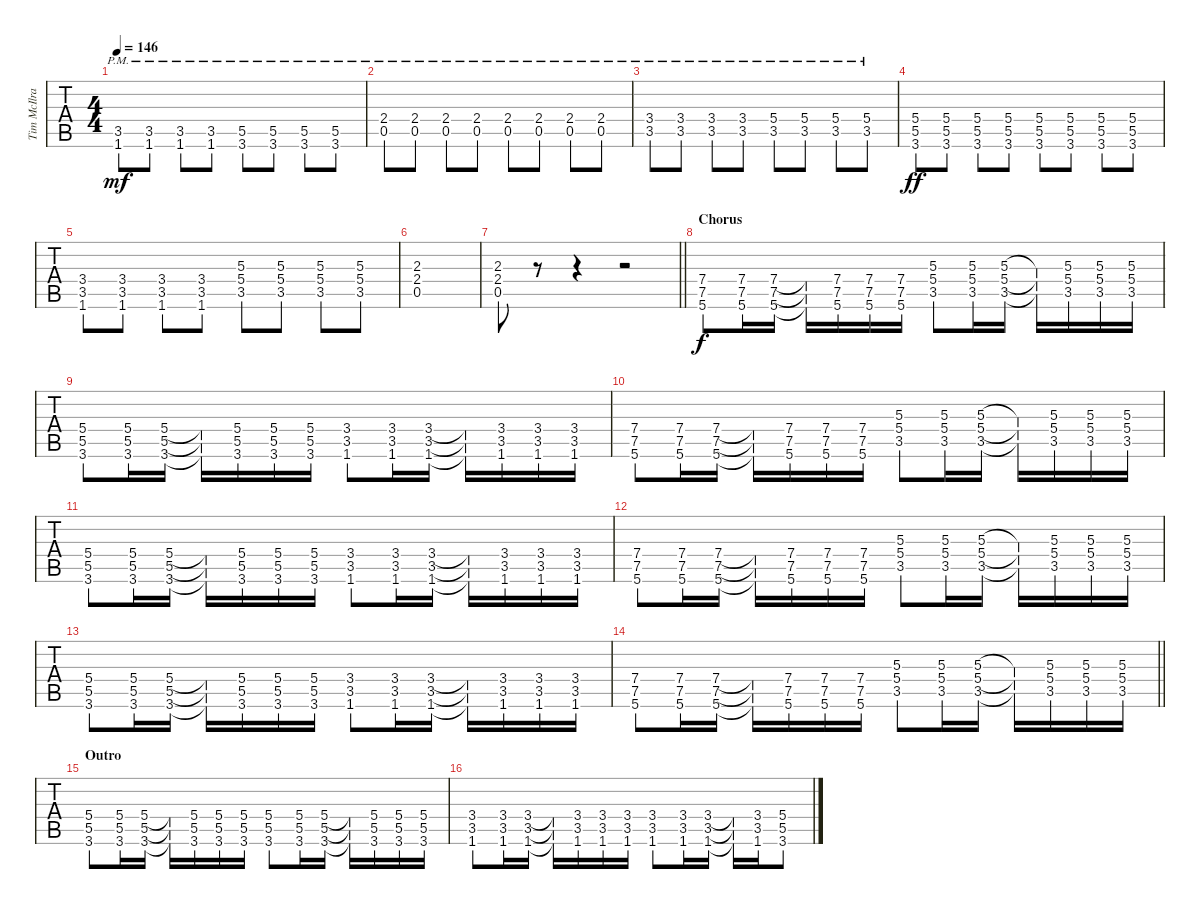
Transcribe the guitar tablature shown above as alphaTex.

\track ("Tim McIlrath - Guitar One" "Tim McIlra") {instrument distortionguitar}
\staff {tabs}
\tuning (Eb4 Bb3 Gb3 Db3 Ab2 Eb2) {hide}
\ts (4 4)
\tempo 146
\clef g2
\ks c
(3.5{pm} 1.6{pm}).8{dy mf} (3.5{pm} 1.6{pm}).8 (3.5{pm} 1.6{pm}).8 (3.5{pm} 1.6{pm}).8 (5.5{pm} 3.6{pm}).8 (5.5{pm} 3.6{pm}).8 (5.5{pm} 3.6{pm}).8 (5.5{pm} 3.6{pm}).8 |
(2.4{pm} 0.5{pm}).8 (2.4{pm} 0.5{pm}).8 (2.4{pm} 0.5{pm}).8 (2.4{pm} 0.5{pm}).8 (2.4{pm} 0.5{pm}).8 (2.4{pm} 0.5{pm}).8 (2.4{pm} 0.5{pm}).8 (2.4{pm} 0.5{pm}).8 |
(3.4{pm} 3.5{pm}).8 (3.4{pm} 3.5{pm}).8 (3.4{pm} 3.5{pm}).8 (3.4{pm} 3.5{pm}).8 (5.4{pm} 3.5{pm}).8 (5.4{pm} 3.5{pm}).8 (5.4{pm} 3.5{pm}).8 (5.4{pm} 3.5{pm}).8 |
(5.4 5.5 3.6).8{dy ff} (5.4 5.5 3.6).8 (5.4 5.5 3.6).8 (5.4 5.5 3.6).8 (5.4 5.5 3.6).8 (5.4 5.5 3.6).8 (5.4 5.5 3.6).8 (5.4 5.5 3.6).8 |
(3.4 3.5 1.6).8 (3.4 3.5 1.6).8 (3.4 3.5 1.6).8 (3.4 3.5 1.6).8 (5.3 5.4 3.5).8 (5.3 5.4 3.5).8 (5.3 5.4 3.5).8 (5.3 5.4 3.5).8 |
(2.3 2.4 0.5).1 |
\barLineRight lightlight
(2.3 2.4 0.5).8 r.8 r.4 r.2 |
\section ("" "Chorus")
(7.4 7.5 5.6).8{dy f} (7.4 7.5 5.6).16 (7.4 7.5 5.6).16 (7.4{t} 7.5{t} 5.6{t}).16 (7.4 7.5 5.6).16 (7.4 7.5 5.6).16 (7.4 7.5 5.6).16 (5.3 5.4 3.5).8 (5.3 5.4 3.5).16 (5.3 5.4 3.5).16 (5.3{t} 5.4{t} 3.5{t}).16 (5.3 5.4 3.5).16 (5.3 5.4 3.5).16 (5.3 5.4 3.5).16 |
(5.4 5.5 3.6).8 (5.4 5.5 3.6).16 (5.4 5.5 3.6).16 (5.4{t} 5.5{t} 3.6{t}).16 (5.4 5.5 3.6).16 (5.4 5.5 3.6).16 (5.4 5.5 3.6).16 (3.4 3.5 1.6).8 (3.4 3.5 1.6).16 (3.4 3.5 1.6).16 (3.4{t} 3.5{t} 1.6{t}).16 (3.4 3.5 1.6).16 (3.4 3.5 1.6).16 (3.4 3.5 1.6).16 |
(7.4 7.5 5.6).8 (7.4 7.5 5.6).16 (7.4 7.5 5.6).16 (7.4{t} 7.5{t} 5.6{t}).16 (7.4 7.5 5.6).16 (7.4 7.5 5.6).16 (7.4 7.5 5.6).16 (5.3 5.4 3.5).8 (5.3 5.4 3.5).16 (5.3 5.4 3.5).16 (5.3{t} 5.4{t} 3.5{t}).16 (5.3 5.4 3.5).16 (5.3 5.4 3.5).16 (5.3 5.4 3.5).16 |
(5.4 5.5 3.6).8 (5.4 5.5 3.6).16 (5.4 5.5 3.6).16 (5.4{t} 5.5{t} 3.6{t}).16 (5.4 5.5 3.6).16 (5.4 5.5 3.6).16 (5.4 5.5 3.6).16 (3.4 3.5 1.6).8 (3.4 3.5 1.6).16 (3.4 3.5 1.6).16 (3.4{t} 3.5{t} 1.6{t}).16 (3.4 3.5 1.6).16 (3.4 3.5 1.6).16 (3.4 3.5 1.6).16 |
(7.4 7.5 5.6).8 (7.4 7.5 5.6).16 (7.4 7.5 5.6).16 (7.4{t} 7.5{t} 5.6{t}).16 (7.4 7.5 5.6).16 (7.4 7.5 5.6).16 (7.4 7.5 5.6).16 (5.3 5.4 3.5).8 (5.3 5.4 3.5).16 (5.3 5.4 3.5).16 (5.3{t} 5.4{t} 3.5{t}).16 (5.3 5.4 3.5).16 (5.3 5.4 3.5).16 (5.3 5.4 3.5).16 |
(5.4 5.5 3.6).8 (5.4 5.5 3.6).16 (5.4 5.5 3.6).16 (5.4{t} 5.5{t} 3.6{t}).16 (5.4 5.5 3.6).16 (5.4 5.5 3.6).16 (5.4 5.5 3.6).16 (3.4 3.5 1.6).8 (3.4 3.5 1.6).16 (3.4 3.5 1.6).16 (3.4{t} 3.5{t} 1.6{t}).16 (3.4 3.5 1.6).16 (3.4 3.5 1.6).16 (3.4 3.5 1.6).16 |
\barLineRight lightlight
(7.4 7.5 5.6).8 (7.4 7.5 5.6).16 (7.4 7.5 5.6).16 (7.4{t} 7.5{t} 5.6{t}).16 (7.4 7.5 5.6).16 (7.4 7.5 5.6).16 (7.4 7.5 5.6).16 (5.3 5.4 3.5).8 (5.3 5.4 3.5).16 (5.3 5.4 3.5).16 (5.3{t} 5.4{t} 3.5{t}).16 (5.3 5.4 3.5).16 (5.3 5.4 3.5).16 (5.3 5.4 3.5).16 |
\section ("" "Outro")
(5.4 5.5 3.6).8 (5.4 5.5 3.6).16 (5.4 5.5 3.6).16 (5.4{t} 5.5{t} 3.6{t}).16 (5.4 5.5 3.6).16 (5.4 5.5 3.6).16 (5.4 5.5 3.6).16 (5.4 5.5 3.6).8 (5.4 5.5 3.6).16 (5.4 5.5 3.6).16 (5.4{t} 5.5{t} 3.6{t}).16 (5.4 5.5 3.6).16 (5.4 5.5 3.6).16 (5.4 5.5 3.6).16 |
(3.4 3.5 1.6).8 (3.4 3.5 1.6).16 (3.4 3.5 1.6).16 (3.4{t} 3.5{t} 1.6{t}).16 (3.4 3.5 1.6).16 (3.4 3.5 1.6).16 (3.4 3.5 1.6).16 (3.4 3.5 1.6).8 (3.4 3.5 1.6).16 (3.4 3.5 1.6).16 (3.4{t} 3.5{t} 1.6{t}).16 (3.4 3.5 1.6).16 (5.4 5.5 3.6).8
